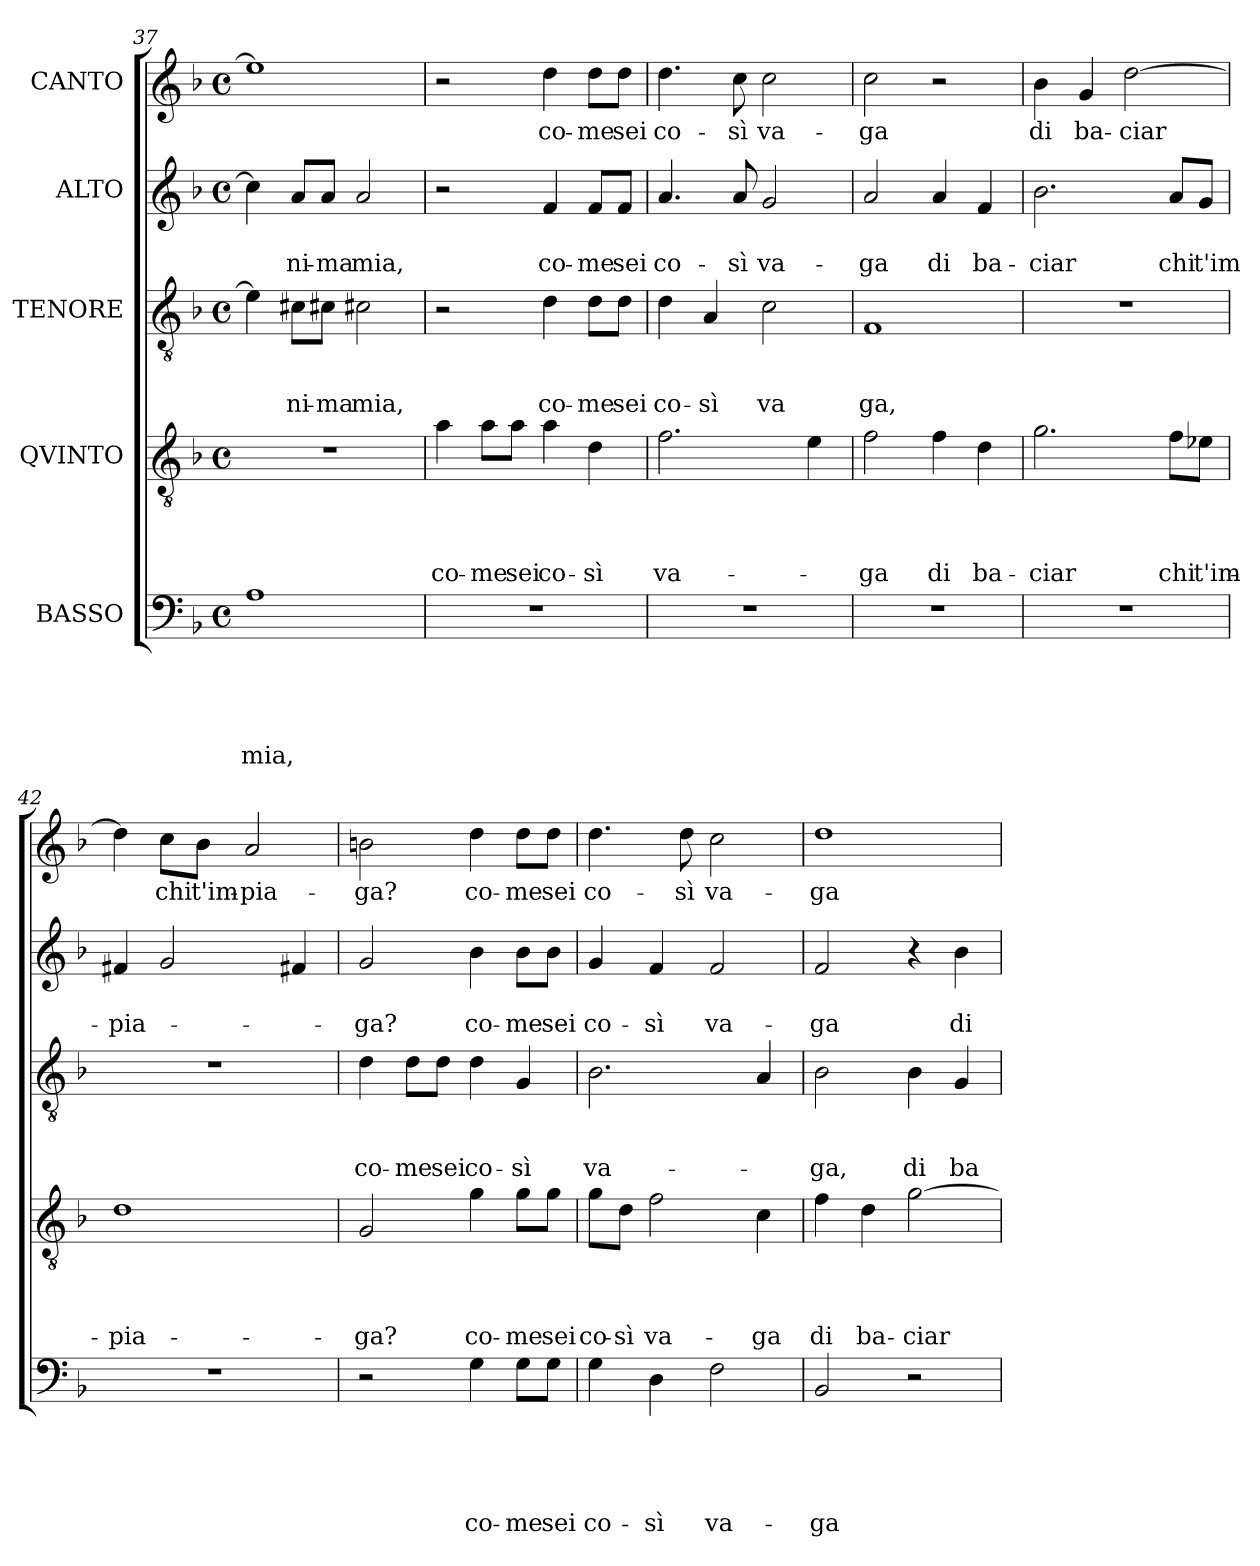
**kern	**text	**text	**text	**text	**text	**kern	**text	**text	**text	**text	**kern	**text	**text	**text	**kern	**text	**text	**kern	**text
*part5	*part5	*part5	*part5	*part5	*part5	*part4	*part4	*part4	*part4	*part4	*part3	*part3	*part3	*part3	*part2	*part2	*part2	*part1	*part1
*staff5	*staff5	*staff5	*staff5	*staff5	*staff5	*staff4	*staff4	*staff4	*staff4	*staff4	*staff3	*staff3	*staff3	*staff3	*staff2	*staff2	*staff2	*staff1	*staff1
*I"BASSO	*	*	*	*	*	*I"QVINTO	*	*	*	*	*I"TENORE	*	*	*	*I"ALTO	*	*	*I"CANTO	*
*clefF4	*	*	*	*	*	*clefGv2	*	*	*	*	*clefGv2	*	*	*	*clefG2	*	*	*clefG2	*
*k[b-]	*	*	*	*	*	*k[b-]	*	*	*	*	*k[b-]	*	*	*	*k[b-]	*	*	*k[b-]	*
*F:	*	*	*	*	*	*F:	*	*	*	*	*F:	*	*	*	*F:	*	*	*F:	*
*M4/4	*	*	*	*	*	*M4/4	*	*	*	*	*M4/4	*	*	*	*M4/4	*	*	*M4/4	*
*met(c)	*	*	*	*	*	*met(c)	*	*	*	*	*met(c)	*	*	*	*met(c)	*	*	*met(c)	*
=37	=37	=37	=37	=37	=37	=37	=37	=37	=37	=37	=37	=37	=37	=37	=37	=37	=37	=37	=37
!	!	!	!	!	!LO:LY:b	!	!	!	!	!	!	!	!	!	!	!	!	!	!
1A	.	.	.	.	mia,	1r	.	.	.	.	4e\]	.	.	.	4cc\]	.	.	1ee]	.
!	!	!	!	!	!	!	!	!	!	!	!	!	!	!LO:LY:b	!	!	!LO:LY:b	!	!
.	.	.	.	.	.	.	.	.	.	.	8c#X\L	.	.	-ni-	8a/L	.	-ni-	.	.
!	!	!	!	!	!	!	!	!	!	!	!	!	!	!LO:LY:b	!	!	!LO:LY:b	!	!
.	.	.	.	.	.	.	.	.	.	.	8c#X\J	.	.	-ma	8a/J	.	-ma	.	.
!	!	!	!	!	!	!	!	!	!	!	!	!	!	!LO:LY:b	!	!	!LO:LY:b	!	!
.	.	.	.	.	.	.	.	.	.	.	2c#X\	.	.	mia,	2a/	.	mia,	.	.
!!LO:LB:g=z
=38	=38	=38	=38	=38	=38	=38	=38	=38	=38	=38	=38	=38	=38	=38	=38	=38	=38	=38	=38
!	!	!	!	!	!	!	!	!	!	!LO:LY:b	!	!	!	!	!	!	!	!	!
1r	.	.	.	.	.	4a\	.	.	.	co-	2r	.	.	.	2r	.	.	2r	.
!	!	!	!	!	!	!	!	!	!	!LO:LY:b:rj	!	!	!	!	!	!	!	!	!
.	.	.	.	.	.	8a\L	.	.	.	-me	.	.	.	.	.	.	.	.	.
!	!	!	!	!	!	!	!	!	!	!LO:LY:b	!	!	!	!	!	!	!	!	!
.	.	.	.	.	.	8a\J	.	.	.	sei	.	.	.	.	.	.	.	.	.
!	!	!	!	!	!	!	!	!	!	!LO:LY:b	!	!	!	!LO:LY:b	!	!	!LO:LY:b	!	!LO:LY:b
.	.	.	.	.	.	4a\	.	.	.	co-	4d\	.	.	co-	4f/	.	co-	4dd\	co-
!	!	!	!	!	!	!	!	!	!	!LO:LY:b	!	!	!	!LO:LY:b:rj	!	!	!LO:LY:b:rj	!	!LO:LY:b:rj
.	.	.	.	.	.	4d\	.	.	.	-sì	8d\L	.	.	-me	8f/L	.	-me	8dd\L	-me
!	!	!	!	!	!	!	!	!	!	!	!	!	!	!LO:LY:b	!	!	!LO:LY:b	!	!LO:LY:b
.	.	.	.	.	.	.	.	.	.	.	8d\J	.	.	sei	8f/J	.	sei	8dd\J	sei
=39	=39	=39	=39	=39	=39	=39	=39	=39	=39	=39	=39	=39	=39	=39	=39	=39	=39	=39	=39
!	!	!	!	!	!	!	!	!	!	!LO:LY:b	!	!	!	!LO:LY:b	!	!	!LO:LY:b	!	!LO:LY:b
1r	.	.	.	.	.	2.f\	.	.	.	va-	4d\	.	.	co-	4.a/	.	co-	4.dd\	co-
!	!	!	!	!	!	!	!	!	!	!	!	!	!	!LO:LY:b	!	!	!	!	!
.	.	.	.	.	.	.	.	.	.	.	4A/	.	.	-sì	.	.	.	.	.
!	!	!	!	!	!	!	!	!	!	!	!	!	!	!	!	!	!LO:LY:b	!	!LO:LY:b
.	.	.	.	.	.	.	.	.	.	.	.	.	.	.	8a/	.	-sì	8cc\	-sì
!	!	!	!	!	!	!	!	!	!	!	!	!	!	!LO:LY:b	!	!	!LO:LY:b	!	!LO:LY:b
.	.	.	.	.	.	.	.	.	.	.	2c\	.	.	va	2g/	.	va-	2cc\	va-
.	.	.	.	.	.	4e\	.	.	.	.	.	.	.	.	.	.	.	.	.
=40	=40	=40	=40	=40	=40	=40	=40	=40	=40	=40	=40	=40	=40	=40	=40	=40	=40	=40	=40
!	!	!	!	!	!	!	!	!	!	!LO:LY:b	!	!	!	!LO:LY:b	!	!	!LO:LY:b	!	!LO:LY:b
1r	.	.	.	.	.	2f\	.	.	.	-ga	1F	.	.	ga,	2a/	.	-ga	2cc\	-ga
!	!	!	!	!	!	!	!	!	!	!LO:LY:b	!	!	!	!	!	!	!LO:LY:b	!	!
.	.	.	.	.	.	4f\	.	.	.	di	.	.	.	.	4a/	.	di	2r	.
!	!	!	!	!	!	!	!	!	!	!LO:LY:b	!	!	!	!	!	!	!LO:LY:b	!	!
.	.	.	.	.	.	4d\	.	.	.	ba-	.	.	.	.	4f/	.	ba-	.	.
=41	=41	=41	=41	=41	=41	=41	=41	=41	=41	=41	=41	=41	=41	=41	=41	=41	=41	=41	=41
!	!	!	!	!	!	!	!	!	!	!LO:LY:b	!	!	!	!	!	!	!LO:LY:b	!	!LO:LY:b
1r	.	.	.	.	.	2.g\	.	.	.	-ciar	1r	.	.	.	2.b-\	.	-ciar	4b-\	di
!	!	!	!	!	!	!	!	!	!	!	!	!	!	!	!	!	!	!	!LO:LY:b
.	.	.	.	.	.	.	.	.	.	.	.	.	.	.	.	.	.	4g/	ba-
!	!	!	!	!	!	!	!	!	!	!	!	!	!	!	!	!	!	!	!LO:LY:b
.	.	.	.	.	.	.	.	.	.	.	.	.	.	.	.	.	.	[>2dd\	-ciar
!	!	!	!	!	!	!	!	!	!	!LO:LY:b	!	!	!	!	!	!	!LO:LY:b	!	!
.	.	.	.	.	.	8f\L	.	.	.	chi	.	.	.	.	8a/L	.	chi	.	.
!	!	!	!	!	!	!	!	!	!	!LO:LY:b	!	!	!	!	!	!	!LO:LY:b	!	!
.	.	.	.	.	.	8e-X\J	.	.	.	t'im-	.	.	.	.	8g/J	.	t'im-	.	.
=42	=42	=42	=42	=42	=42	=42	=42	=42	=42	=42	=42	=42	=42	=42	=42	=42	=42	=42	=42
!	!	!	!	!	!	!	!	!	!	!LO:LY:b	!	!	!	!	!	!	!LO:LY:b	!	!
1r	.	.	.	.	.	1d	.	.	.	-pia-	1r	.	.	.	4f#X/	.	-pia-	4dd\]	.
!	!	!	!	!	!	!	!	!	!	!	!	!	!	!	!	!	!	!	!LO:LY:b
.	.	.	.	.	.	.	.	.	.	.	.	.	.	.	2g/	.	.	8cc\L	chi
!	!	!	!	!	!	!	!	!	!	!	!	!	!	!	!	!	!	!	!LO:LY:b
.	.	.	.	.	.	.	.	.	.	.	.	.	.	.	.	.	.	8b-\J	t'im-
!	!	!	!	!	!	!	!	!	!	!	!	!	!	!	!	!	!	!	!LO:LY:b:rj
.	.	.	.	.	.	.	.	.	.	.	.	.	.	.	.	.	.	2a/	-pia-
.	.	.	.	.	.	.	.	.	.	.	.	.	.	.	4f#X/	.	.	.	.
=43	=43	=43	=43	=43	=43	=43	=43	=43	=43	=43	=43	=43	=43	=43	=43	=43	=43	=43	=43
!	!	!	!	!	!	!	!	!	!	!LO:LY:b	!	!	!	!LO:LY:b	!	!	!LO:LY:b	!	!LO:LY:b
2r	.	.	.	.	.	2G/	.	.	.	-ga?	4d\	.	.	co-	2g/	.	-ga?	2bn\	-ga?
!	!	!	!	!	!	!	!	!	!	!	!	!	!	!LO:LY:b:rj	!	!	!	!	!
.	.	.	.	.	.	.	.	.	.	.	8d\L	.	.	-me	.	.	.	.	.
!	!	!	!	!	!	!	!	!	!	!	!	!	!	!LO:LY:b	!	!	!	!	!
.	.	.	.	.	.	.	.	.	.	.	8d\J	.	.	sei	.	.	.	.	.
!	!	!	!	!	!LO:LY:b	!	!	!	!	!LO:LY:b	!	!	!	!LO:LY:b	!	!	!LO:LY:b	!	!LO:LY:b
4G\	.	.	.	.	co-	4g\	.	.	.	co-	4d\	.	.	co-	4b-i\	.	co-	4dd\	co-
!	!	!	!	!	!LO:LY:b:rj	!	!	!	!	!LO:LY:b:rj	!	!	!	!LO:LY:b	!	!	!LO:LY:b:rj	!	!LO:LY:b:rj
8G\L	.	.	.	.	-me	8g\L	.	.	.	-me	4G/	.	.	-sì	8b-\L	.	-me	8dd\L	-me
!	!	!	!	!	!LO:LY:b	!	!	!	!	!LO:LY:b	!	!	!	!	!	!	!LO:LY:b	!	!LO:LY:b
8G\J	.	.	.	.	sei	8g\J	.	.	.	sei	.	.	.	.	8b-\J	.	sei	8dd\J	sei
=44	=44	=44	=44	=44	=44	=44	=44	=44	=44	=44	=44	=44	=44	=44	=44	=44	=44	=44	=44
!	!	!	!	!	!LO:LY:b	!	!	!	!	!LO:LY:b	!	!	!	!LO:LY:b	!	!	!LO:LY:b	!	!LO:LY:b
4G\	.	.	.	.	co-	8g\L	.	.	.	co-	2.B-\	.	.	va-	4g/	.	co-	4.dd\	co-
!	!	!	!	!	!	!	!	!	!	!LO:LY:b:rj	!	!	!	!	!	!	!	!	!
.	.	.	.	.	.	8d\J	.	.	.	-sì	.	.	.	.	.	.	.	.	.
!	!	!	!	!	!LO:LY:b	!	!	!	!	!LO:LY:b	!	!	!	!	!	!	!LO:LY:b	!	!
4D\	.	.	.	.	-sì	2f\	.	.	.	va-	.	.	.	.	4f/	.	-sì	.	.
!	!	!	!	!	!	!	!	!	!	!	!	!	!	!	!	!	!	!	!LO:LY:b
.	.	.	.	.	.	.	.	.	.	.	.	.	.	.	.	.	.	8dd\	-sì
!	!	!	!	!	!LO:LY:b	!	!	!	!	!	!	!	!	!	!	!	!LO:LY:b	!	!LO:LY:b
2F\	.	.	.	.	va-	.	.	.	.	.	.	.	.	.	2f/	.	va-	2cc\	va-
!	!	!	!	!	!	!	!	!	!	!LO:LY:b	!	!	!	!	!	!	!	!	!
.	.	.	.	.	.	4c\	.	.	.	-ga	4A/	.	.	.	.	.	.	.	.
!!LO:PB:g=z
=45	=45	=45	=45	=45	=45	=45	=45	=45	=45	=45	=45	=45	=45	=45	=45	=45	=45	=45	=45
!	!	!	!	!	!LO:LY:b	!	!	!	!	!LO:LY:b	!	!	!	!LO:LY:b	!	!	!LO:LY:b	!	!LO:LY:b
2BB-/	.	.	.	.	-ga	4f\	.	.	.	di	2B-\	.	.	-ga,	2f/	.	-ga	1dd	-ga
!	!	!	!	!	!	!	!	!	!	!LO:LY:b	!	!	!	!	!	!	!	!	!
.	.	.	.	.	.	4d\	.	.	.	ba-	.	.	.	.	.	.	.	.	.
!	!	!	!	!	!	!	!	!	!	!LO:LY:b	!	!	!	!LO:LY:b	!	!	!	!	!
2r	.	.	.	.	.	[>2g\	.	.	.	-ciar	4B-\	.	.	di	4r	.	.	.	.
!	!	!	!	!	!	!	!	!	!	!	!	!	!	!LO:LY:b	!	!	!LO:LY:b	!	!
.	.	.	.	.	.	.	.	.	.	.	4G/	.	.	ba-	4b-\	.	di	.	.
=	=	=	=	=	=	=	=	=	=	=	=	=	=	=	=	=	=	=	=
*-	*-	*-	*-	*-	*-	*-	*-	*-	*-	*-	*-	*-	*-	*-	*-	*-	*-	*-	*-
